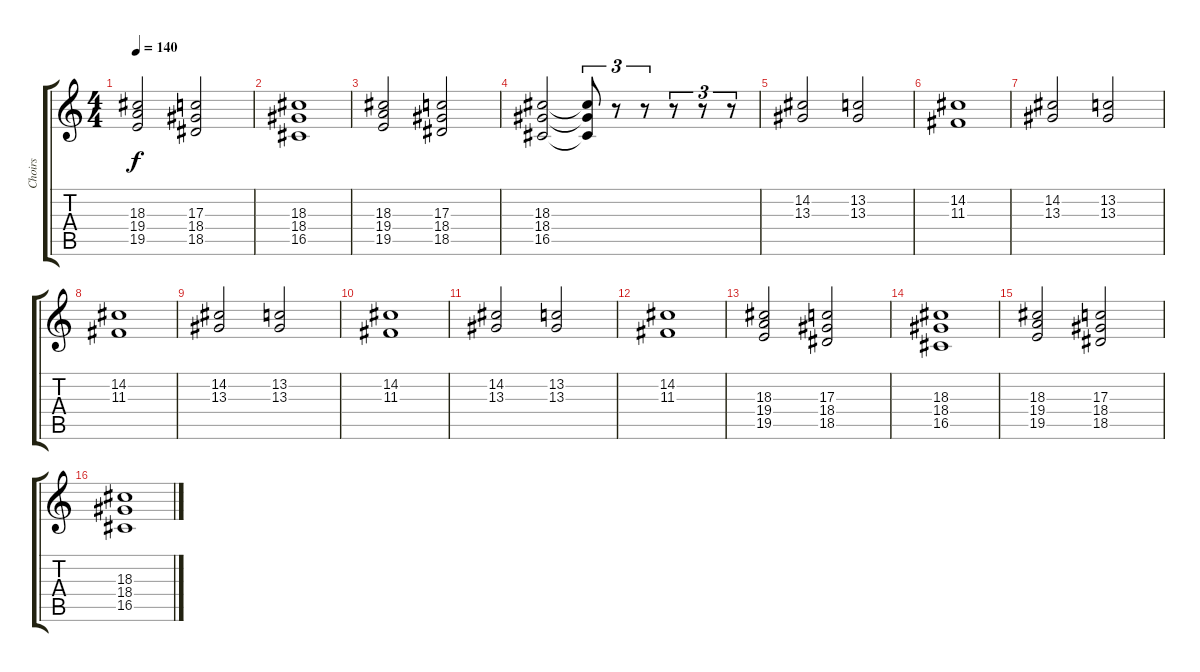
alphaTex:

\track ("Choirs" "Choirs") {instrument choiraahs}
\staff {score tabs}
\tuning (E4 B3 G3 D3 A2 E2) {hide}
\ts (4 4)
\tempo 140
\clef g2
\ks c
(18.3 19.4 19.5).2{dy f} (17.3 18.4 18.5).2 |
(18.3 18.4 16.5).1 |
(18.3 19.4 19.5).2 (17.3 18.4 18.5).2 |
(18.3 18.4 16.5).2 (18.3{t} 18.4{t} 16.5{t}).8{tu (3 2)} r.8{tu (3 2)} r.8{tu (3 2)} r.8{tu (3 2)} r.8{tu (3 2)} r.8{tu (3 2)} |
(14.2 13.3).2 (13.2 13.3).2 |
(14.2 11.3).1 |
(14.2 13.3).2 (13.2 13.3).2 |
(14.2 11.3).1 |
(14.2 13.3).2 (13.2 13.3).2 |
(14.2 11.3).1 |
(14.2 13.3).2 (13.2 13.3).2 |
(14.2 11.3).1 |
(18.3 19.4 19.5).2 (17.3 18.4 18.5).2 |
(18.3 18.4 16.5).1 |
(18.3 19.4 19.5).2 (17.3 18.4 18.5).2 |
(18.3 18.4 16.5).1
